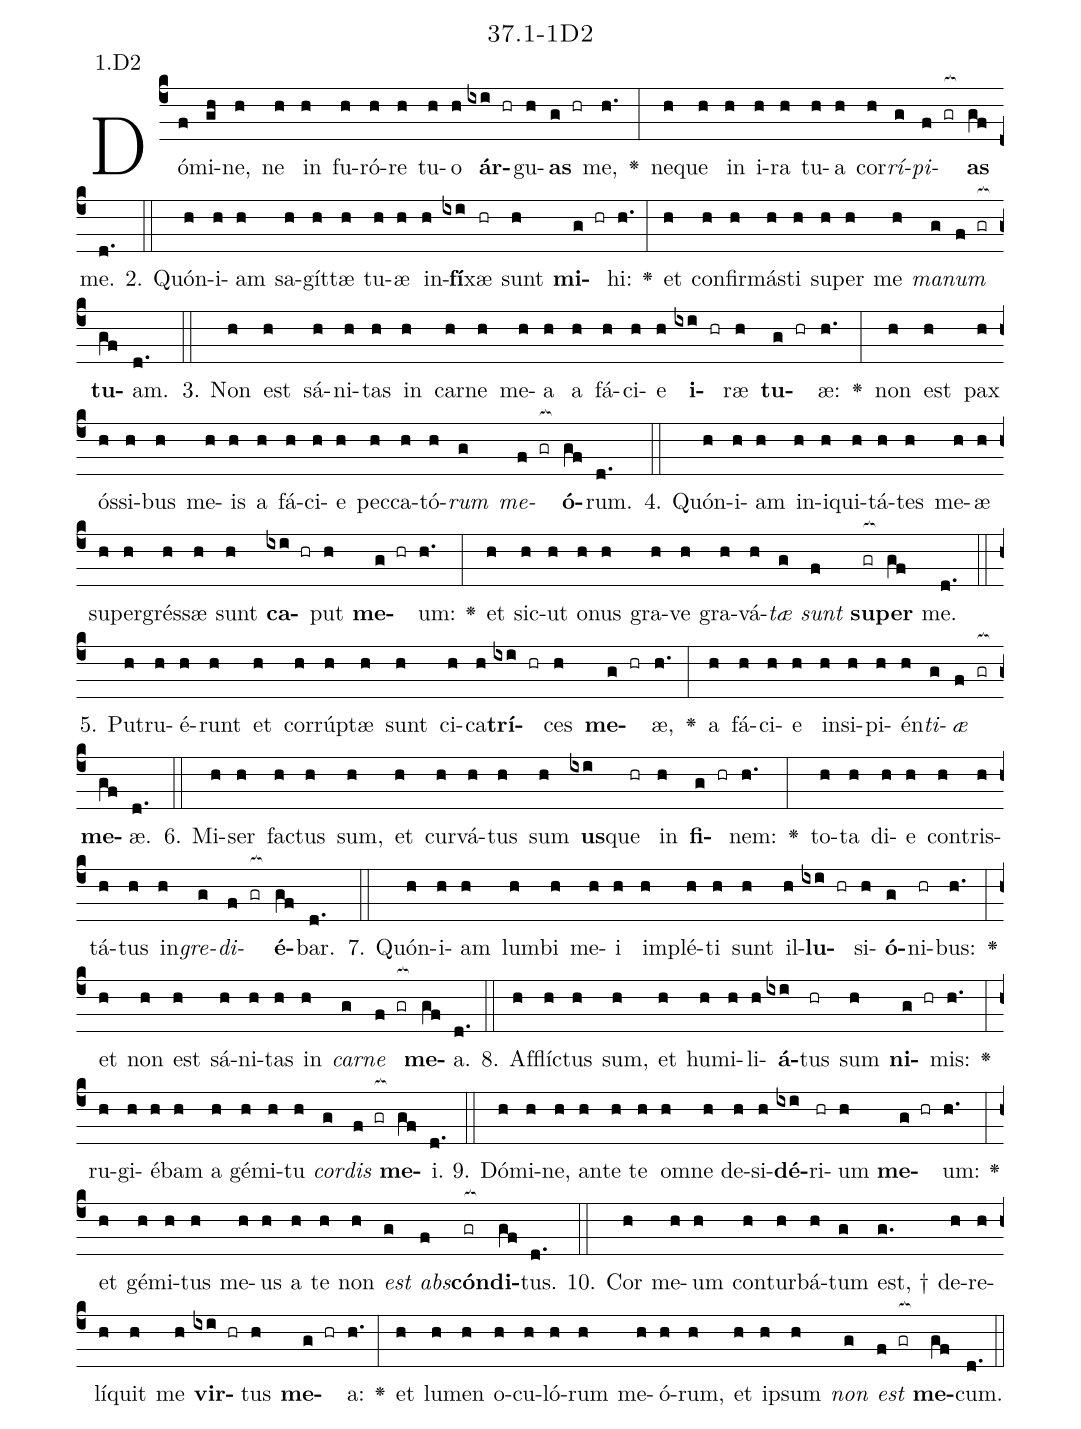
name: 37.1-1D2;
annotation: 1.D2;
%%
(c4)Dó(f)mi(gh)ne,(h) ne(h) in(h) fu(h)ró(h)re(h) tu(h)o(h) <b>ár</b>(ixi hr)gu(h)<b>as</b>(g hr) me,(h.) <v>\greheightstar</v>(:) ne(h)que(h) in(h) i(h)ra(h) tu(h)a(h) cor(h)<i>rí</i>(g)<i>pi</i>(f gr[ocb:1{])<b>as</b>(gf[ocb:0}]) me.(d.) (::)
2. Quón(h)i(h)am(h) sa(h)gít(h)tæ(h) tu(h)æ(h) in(h)<b>fí</b>(ixi)xæ(hr) sunt(h) <b>mi</b>(g hr)hi:(h.) <v>\greheightstar</v>(:) et(h) con(h)fir(h)más(h)ti(h) su(h)per(h) me(h) <i>ma</i>(g)<i>num</i>(f gr[ocb:1{]) <b>tu</b>(gf[ocb:0}])am.(d.) (::)
3. Non(h) est(h) sá(h)ni(h)tas(h) in(h) car(h)ne(h) me(h)a(h) a(h) fá(h)ci(h)e(h) <b>i</b>(ixi hr)ræ(h) <b>tu</b>(g hr)æ:(h.) <v>\greheightstar</v>(:) non(h) est(h) pax(h) ós(h)si(h)bus(h) me(h)is(h) a(h) fá(h)ci(h)e(h) pec(h)ca(h)tó(h)<i>rum</i>(g) <i>me</i>(f gr[ocb:1{])<b>ó</b>(gf[ocb:0}])rum.(d.) (::)
4. Quón(h)i(h)am(h) in(h)i(h)qui(h)tá(h)tes(h) me(h)æ(h) su(h)per(h)grés(h)sæ(h) sunt(h) <b>ca</b>(ixi hr)put(h) <b>me</b>(g hr)um:(h.) <v>\greheightstar</v>(:) et(h) sic(h)ut(h) o(h)nus(h) gra(h)ve(h) gra(h)vá(h)<i>tæ</i>(g) <i>sunt</i>(f) <b>su</b>(gr[ocb:1{])<b>per</b>(gf[ocb:0}]) me.(d.) (::)
5. Pu(h)tru(h)é(h)runt(h) et(h) cor(h)rúp(h)tæ(h) sunt(h) ci(h)ca(h)<b>trí</b>(ixi hr)ces(h) <b>me</b>(g hr)æ,(h.) <v>\greheightstar</v>(:) a(h) fá(h)ci(h)e(h) in(h)si(h)pi(h)én(h)<i>ti</i>(g)<i>æ</i>(f gr[ocb:1{]) <b>me</b>(gf[ocb:0}])æ.(d.) (::)
6. Mi(h)ser(h) fac(h)tus(h) sum,(h) et(h) cur(h)vá(h)tus(h) sum(h) <b>us</b>(ixi)que(hr) in(h) <b>fi</b>(g hr)nem:(h.) <v>\greheightstar</v>(:) to(h)ta(h) di(h)e(h) con(h)tris(h)tá(h)tus(h) in(h)<i>gre</i>(g)<i>di</i>(f gr[ocb:1{])<b>é</b>(gf[ocb:0}])bar.(d.) (::)
7. Quón(h)i(h)am(h) lum(h)bi(h) me(h)i(h) im(h)plé(h)ti(h) sunt(h) il(h)<b>lu</b>(ixi hr)si(h)<b>ó</b>(g)ni(hr)bus:(h.) <v>\greheightstar</v>(:) et(h) non(h) est(h) sá(h)ni(h)tas(h) in(h) <i>car</i>(g)<i>ne</i>(f gr[ocb:1{]) <b>me</b>(gf[ocb:0}])a.(d.) (::)
8. Af(h)flíc(h)tus(h) sum,(h) et(h) hu(h)mi(h)li(h)<b>á</b>(ixi)tus(hr) sum(h) <b>ni</b>(g hr)mis:(h.) <v>\greheightstar</v>(:) ru(h)gi(h)é(h)bam(h) a(h) gé(h)mi(h)tu(h) <i>cor</i>(g)<i>dis</i>(f gr[ocb:1{]) <b>me</b>(gf[ocb:0}])i.(d.) (::)
9. Dó(h)mi(h)ne,(h) an(h)te(h) te(h) om(h)ne(h) de(h)si(h)<b>dé</b>(ixi)ri(hr)um(h) <b>me</b>(g hr)um:(h.) <v>\greheightstar</v>(:) et(h) gé(h)mi(h)tus(h) me(h)us(h) a(h) te(h) non(h) <i>est</i>(g) <i>abs</i>(f)<b>cón</b>(gr[ocb:1{])<b>di</b>(gf[ocb:0}])tus.(d.) (::)
10. Cor(h) me(h)um(h) con(h)tur(h)bá(h)tum(g) est, †(g.) de(h)re(h)lí(h)quit(h) me(h) <b>vir</b>(ixi hr)tus(h) <b>me</b>(g hr)a:(h.) <v>\greheightstar</v>(:) et(h) lu(h)men(h) o(h)cu(h)ló(h)rum(h) me(h)ó(h)rum,(h) et(h) ip(h)sum(h) <i>non</i>(g) <i>est</i>(f gr[ocb:1{]) <b>me</b>(gf[ocb:0}])cum.(d.) (::)
